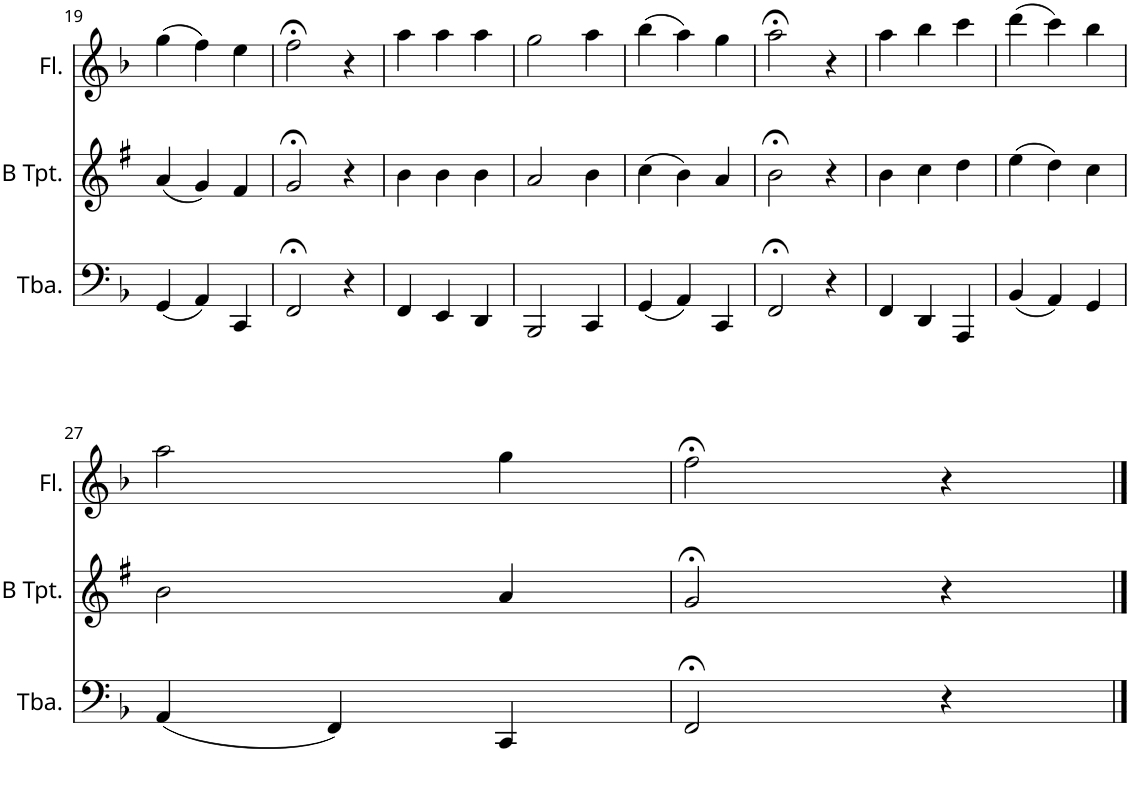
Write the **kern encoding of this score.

**kern	**kern	**kern
*part3	*part2	*part1
*staff3	*staff2	*staff1
*I"Tuba	*I"Trompete in B	*I"Flöte
*I'Tba.	*	*I'Fl.
!!LO:PB:g=z
*clefF4	*clefG2	*clefG2
*	*Trd1c2	*
*k[b-]	*k[f#]	*k[b-]
*M3/4	*M3/4	*M3/4
=19	=19	=19
(4GG/	(4a/	(4gg\
4AA/)	4g/)	4ff\)
4CC/	4f#/	4ee\
=20	=20	=20
2FF;</	2g;</	2ff;<\
4r	4r	4r
=21	=21	=21
4FF/	4b\	4aa\
4EE/	4b\	4aa\
4DD/	4b\	4aa\
=22	=22	=22
2BBB-/	2a/	2gg\
4CC/	4b\	4aa\
=23	=23	=23
(4GG/	(4cc\	(4bb-\
4AA/)	4b\)	4aa\)
4CC/	4a/	4gg\
=24	=24	=24
2FF;</	2b;<\	2aa;<\
4r	4r	4r
=25	=25	=25
4FF/	4b\	4aa\
4DD/	4cc\	4bb-\
4AAA/	4dd\	4ccc\
=26	=26	=26
(4BB-/	(4ee\	(4ddd\
4AA/)	4dd\)	4ccc\)
4GG/	4cc\	4bb-\
!!LO:LB:g=z
=27	=27	=27
(4AA/	2b\	2aa\
4FF/)	.	.
4CC/	4a/	4gg\
=28	=28	=28
2FF;</	2g;</	2ff;<\
4r	4r	4r
==	==	==
*-	*-	*-
